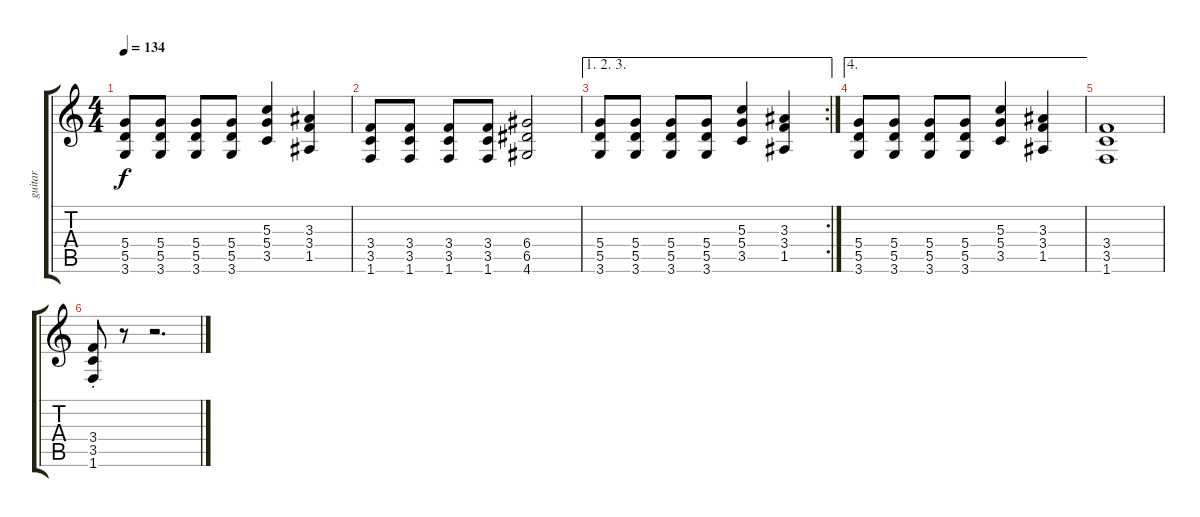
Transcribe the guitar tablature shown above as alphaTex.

\track ("guitar" "guitar") {instrument distortionguitar}
\staff {score tabs}
\tuning (E4 B3 G3 D3 A2 E2) {hide}
\ts (4 4)
\tempo 134
\clef g2
\ks c
(5.4 5.5 3.6).8{dy f} (5.4 5.5 3.6).8 (5.4 5.5 3.6).8 (5.4 5.5 3.6).8 (5.3 5.4 3.5).4 (3.3 3.4 1.5).4 |
(3.4 3.5 1.6).8 (3.4 3.5 1.6).8 (3.4 3.5 1.6).8 (3.4 3.5 1.6).8 (6.4 6.5 4.6).2 |
\ae (1 2 3)
\rc 2
(5.4 5.5 3.6).8 (5.4 5.5 3.6).8 (5.4 5.5 3.6).8 (5.4 5.5 3.6).8 (5.3 5.4 3.5).4 (3.3 3.4 1.5).4 |
\ae 4
(5.4 5.5 3.6).8 (5.4 5.5 3.6).8 (5.4 5.5 3.6).8 (5.4 5.5 3.6).8 (5.3 5.4 3.5).4 (3.3 3.4 1.5).4 |
(3.4 3.5 1.6).1 |
(3.4{st} 3.5{st} 1.6{st}).8 r.8 r.2{d}
